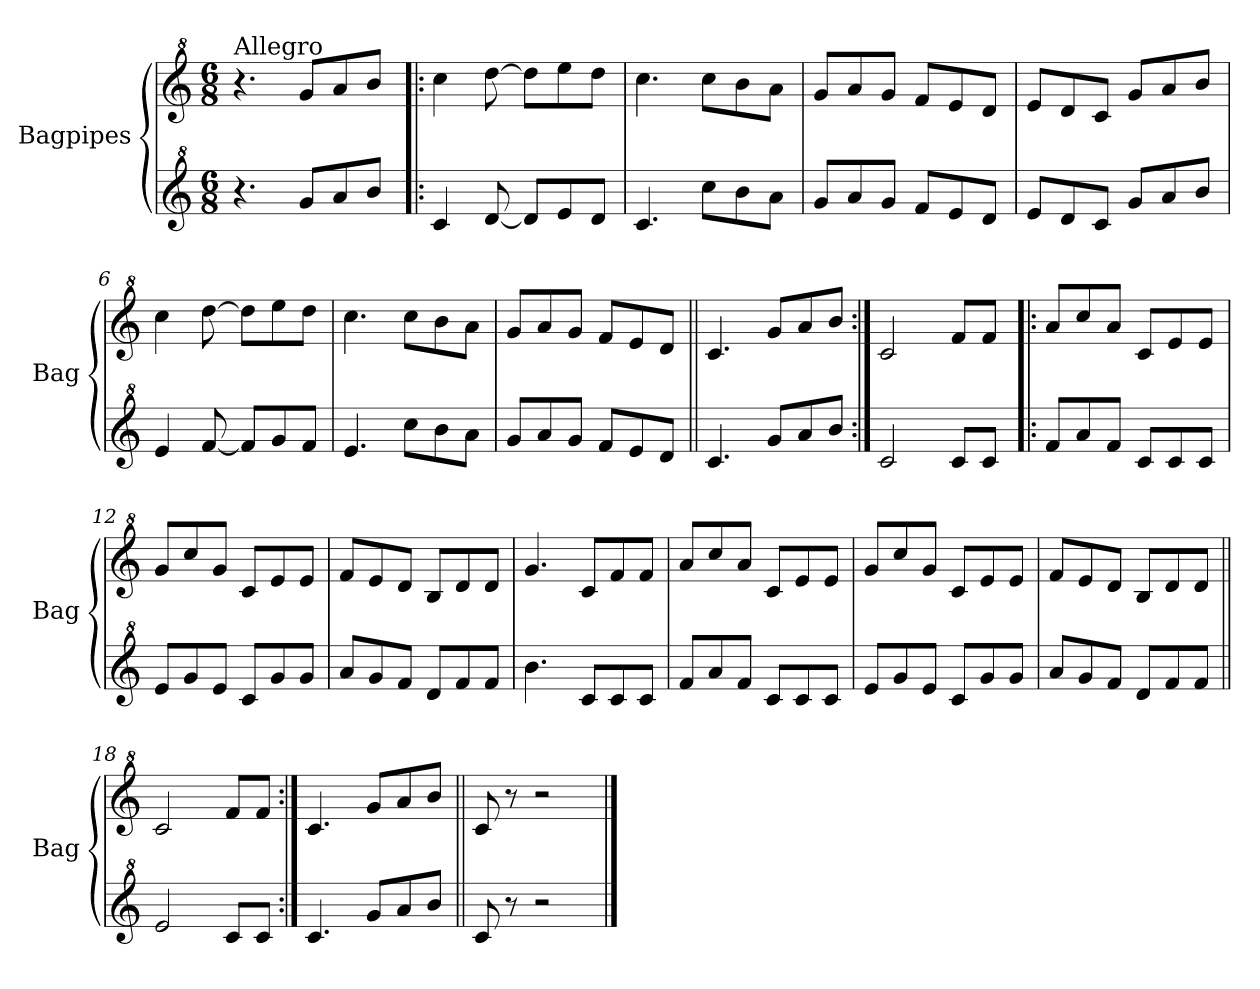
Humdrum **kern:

**kern	**kern
*part2	*part1
*staff2	*staff1
*I"Bagpipes	*I"Bagpipes
*I'Bag	*I'Bag
*clefG^2	*clefG^2
*k[]	*k[]
*C:	*C:
*M6/8	*M6/8
=1	=1
!	!LO:TX:a:t=Allegro
4.r	4.r
8gg/L	8gg/L
8aa/	8aa/
8bb/J	8bb/J
=2!|:	=2!|:
4cc/	4ccc\
[8dd/	[8ddd\
8dd/L]	8ddd\L]
8ee/	8eee\
8dd/J	8ddd\J
=3	=3
4.cc/	4.ccc\
8ccc\L	8ccc\L
8bb\	8bb\
8aa\J	8aa\J
=4	=4
8gg/L	8gg/L
8aa/	8aa/
8gg/J	8gg/J
8ff/L	8ff/L
8ee/	8ee/
8dd/J	8dd/J
=5	=5
8ee/L	8ee/L
8dd/	8dd/
8cc/J	8cc/J
8gg/L	8gg/L
8aa/	8aa/
8bb/J	8bb/J
=6	=6
4ee/	4ccc\
[8ff/	[8ddd\
8ff/L]	8ddd\L]
8gg/	8eee\
8ff/J	8ddd\J
=7	=7
4.ee/	4.ccc\
8ccc\L	8ccc\L
8bb\	8bb\
8aa\J	8aa\J
=8	=8
8gg/L	8gg/L
8aa/	8aa/
8gg/J	8gg/J
8ff/L	8ff/L
8ee/	8ee/
8dd/J	8dd/J
!!LO:LB:g=z
=9||	=9||
4.cc/	4.cc/
8gg/L	8gg/L
8aa/	8aa/
8bb/J	8bb/J
=10:|!	=10:|!
2cc/	2cc/
8cc/L	8ff/L
8cc/J	8ff/J
=11!|:	=11!|:
8ff/L	8aa/L
8aa/	8ccc/
8ff/J	8aa/J
8cc/L	8cc/L
8cc/	8ee/
8cc/J	8ee/J
=12	=12
8ee/L	8gg/L
8gg/	8ccc/
8ee/J	8gg/J
8cc/L	8cc/L
8gg/	8ee/
8gg/J	8ee/J
=13	=13
8aa/L	8ff/L
8gg/	8ee/
8ff/J	8dd/J
8dd/L	8b/L
8ff/	8dd/
8ff/J	8dd/J
=14	=14
4.bb\	4.gg/
8cc/L	8cc/L
8cc/	8ff/
8cc/J	8ff/J
=15	=15
8ff/L	8aa/L
8aa/	8ccc/
8ff/J	8aa/J
8cc/L	8cc/L
8cc/	8ee/
8cc/J	8ee/J
=16	=16
8ee/L	8gg/L
8gg/	8ccc/
8ee/J	8gg/J
8cc/L	8cc/L
8gg/	8ee/
8gg/J	8ee/J
!!LO:LB:g=z
=17	=17
8aa/L	8ff/L
8gg/	8ee/
8ff/J	8dd/J
8dd/L	8b/L
8ff/	8dd/
8ff/J	8dd/J
=18||	=18||
2ee/	2cc/
8cc/L	8ff/L
8cc/J	8ff/J
=19:|!	=19:|!
4.cc/	4.cc/
8gg/L	8gg/L
8aa/	8aa/
8bb/J	8bb/J
=20||	=20||
8cc/	8cc/
8r	8r
2r	2r
==	==
*-	*-
